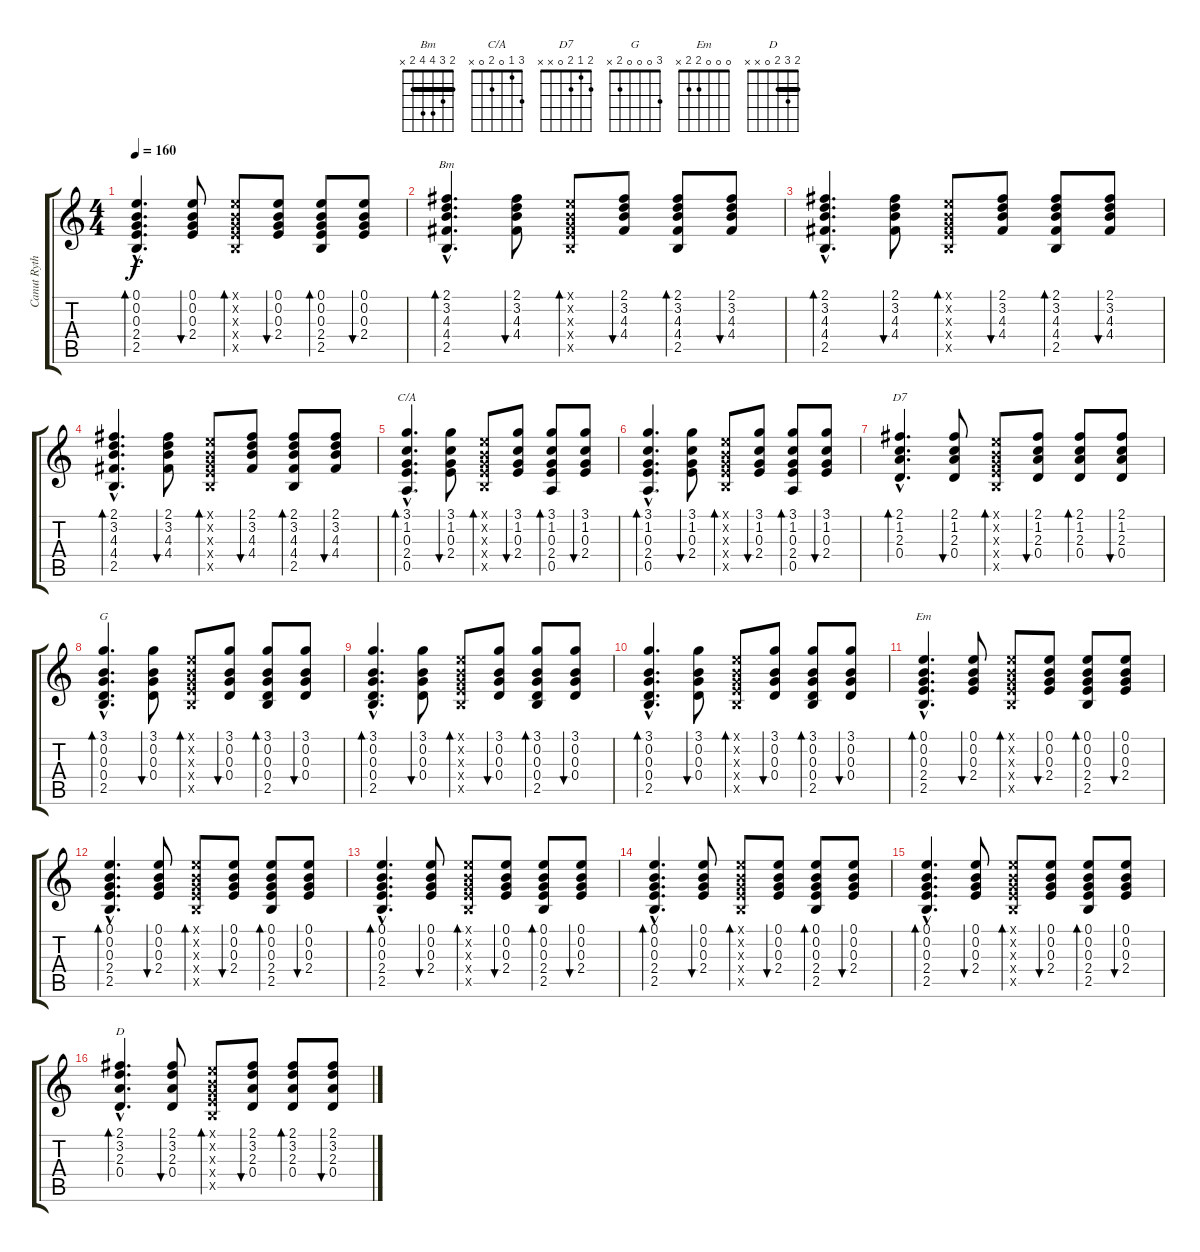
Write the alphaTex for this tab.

\track ("Canut Rythm" "Canut Ryth") {instrument acousticguitarnylon}
\staff {score tabs}
\tuning (E4 B3 G3 D3 A2 E2) {hide}
\chord ("Bm" 2 3 4 4 2 x) {barre 2}
\chord ("C/A" 3 1 0 2 0 x)
\chord ("D7" 2 1 2 0 x x)
\chord ("G" 3 0 0 0 2 x)
\chord ("Em" 0 0 0 2 2 x)
\chord ("D" 2 3 2 0 x x) {barre 2}
\ts (4 4)
\tempo 160
\clef g2
\ks c
(0.1{hac} 0.2{hac} 0.3{hac} 2.4{hac} 2.5{hac}).4{d bd 60 dy f} (0.1 0.2 0.3 2.4).8{bu 60} (0.1{x} 0.2{x} 0.3{x} 2.4{x} 2.5{x}).8{bd 60} (0.1 0.2 0.3 2.4).8{bu 60} (0.1 0.2 0.3 2.4 2.5).8{bd 60} (0.1 0.2 0.3 2.4).8{bu 60} |
(2.1{hac} 3.2{hac} 4.3{hac} 4.4{hac} 2.5{hac}).4{d bd 60 ch "Bm"} (2.1 3.2 4.3 4.4).8{bu 60} (0.1{x} 0.2{x} 0.3{x} 2.4{x} 2.5{x}).8{bd 60} (2.1 3.2 4.3 4.4).8{bu 60} (2.1 3.2 4.3 4.4 2.5).8{bd 60} (2.1 3.2 4.3 4.4).8{bu 60} |
(2.1{hac} 3.2{hac} 4.3{hac} 4.4{hac} 2.5{hac}).4{d bd 60} (2.1 3.2 4.3 4.4).8{bu 60} (0.1{x} 0.2{x} 0.3{x} 2.4{x} 2.5{x}).8{bd 60} (2.1 3.2 4.3 4.4).8{bu 60} (2.1 3.2 4.3 4.4 2.5).8{bd 60} (2.1 3.2 4.3 4.4).8{bu 60} |
(2.1{hac} 3.2{hac} 4.3{hac} 4.4{hac} 2.5{hac}).4{d bd 60} (2.1 3.2 4.3 4.4).8{bu 60} (0.1{x} 0.2{x} 0.3{x} 2.4{x} 2.5{x}).8{bd 60} (2.1 3.2 4.3 4.4).8{bu 60} (2.1 3.2 4.3 4.4 2.5).8{bd 60} (2.1 3.2 4.3 4.4).8{bu 60} |
(3.1{hac} 1.2{hac} 0.3{hac} 2.4{hac} 0.5{hac}).4{d bd 60 ch "C/A"} (3.1 1.2 0.3 2.4).8{bu 60} (0.1{x} 0.2{x} 0.3{x} 2.4{x} 2.5{x}).8{bd 60} (3.1 1.2 0.3 2.4).8{bu 60} (3.1 1.2 0.3 2.4 0.5).8{bd 60} (3.1 1.2 0.3 2.4).8{bu 60} |
(3.1{hac} 1.2{hac} 0.3{hac} 2.4{hac} 0.5{hac}).4{d bd 60} (3.1 1.2 0.3 2.4).8{bu 60} (0.1{x} 0.2{x} 0.3{x} 2.4{x} 2.5{x}).8{bd 60} (3.1 1.2 0.3 2.4).8{bu 60} (3.1 1.2 0.3 2.4 0.5).8{bd 60} (3.1 1.2 0.3 2.4).8{bu 60} |
(2.1{hac} 1.2{hac} 2.3{hac} 0.4{hac}).4{d bd 60 ch "D7"} (2.1 1.2 2.3 0.4).8{bu 60} (0.1{x} 0.2{x} 0.3{x} 2.4{x} 2.5{x}).8{bd 60} (2.1 1.2 2.3 0.4).8{bu 60} (2.1 1.2 2.3 0.4).8{bd 60} (2.1 1.2 2.3 0.4).8{bu 60} |
(3.1{hac} 0.2{hac} 0.3{hac} 0.4{hac} 2.5{hac}).4{d bd 60 ch "G"} (3.1 0.2 0.3 0.4).8{bu 60} (0.1{x} 0.2{x} 0.3{x} 2.4{x} 2.5{x}).8{bd 60} (3.1 0.2 0.3 0.4).8{bu 60} (3.1 0.2 0.3 0.4 2.5).8{bd 60} (3.1 0.2 0.3 0.4).8{bu 60} |
(3.1{hac} 0.2{hac} 0.3{hac} 0.4{hac} 2.5{hac}).4{d bd 60} (3.1 0.2 0.3 0.4).8{bu 60} (0.1{x} 0.2{x} 0.3{x} 2.4{x} 2.5{x}).8{bd 60} (3.1 0.2 0.3 0.4).8{bu 60} (3.1 0.2 0.3 0.4 2.5).8{bd 60} (3.1 0.2 0.3 0.4).8{bu 60} |
(3.1{hac} 0.2{hac} 0.3{hac} 0.4{hac} 2.5{hac}).4{d bd 60} (3.1 0.2 0.3 0.4).8{bu 60} (0.1{x} 0.2{x} 0.3{x} 2.4{x} 2.5{x}).8{bd 60} (3.1 0.2 0.3 0.4).8{bu 60} (3.1 0.2 0.3 0.4 2.5).8{bd 60} (3.1 0.2 0.3 0.4).8{bu 60} |
(0.1{hac} 0.2{hac} 0.3{hac} 2.4{hac} 2.5{hac}).4{d bd 60 ch "Em"} (0.1 0.2 0.3 2.4).8{bu 60} (0.1{x} 0.2{x} 0.3{x} 2.4{x} 2.5{x}).8{bd 60} (0.1 0.2 0.3 2.4).8{bu 60} (0.1 0.2 0.3 2.4 2.5).8{bd 60} (0.1 0.2 0.3 2.4).8{bu 60} |
(0.1{hac} 0.2{hac} 0.3{hac} 2.4{hac} 2.5{hac}).4{d bd 60} (0.1 0.2 0.3 2.4).8{bu 60} (0.1{x} 0.2{x} 0.3{x} 2.4{x} 2.5{x}).8{bd 60} (0.1 0.2 0.3 2.4).8{bu 60} (0.1 0.2 0.3 2.4 2.5).8{bd 60} (0.1 0.2 0.3 2.4).8{bu 60} |
(0.1{hac} 0.2{hac} 0.3{hac} 2.4{hac} 2.5{hac}).4{d bd 60} (0.1 0.2 0.3 2.4).8{bu 60} (0.1{x} 0.2{x} 0.3{x} 2.4{x} 2.5{x}).8{bd 60} (0.1 0.2 0.3 2.4).8{bu 60} (0.1 0.2 0.3 2.4 2.5).8{bd 60} (0.1 0.2 0.3 2.4).8{bu 60} |
(0.1{hac} 0.2{hac} 0.3{hac} 2.4{hac} 2.5{hac}).4{d bd 60} (0.1 0.2 0.3 2.4).8{bu 60} (0.1{x} 0.2{x} 0.3{x} 2.4{x} 2.5{x}).8{bd 60} (0.1 0.2 0.3 2.4).8{bu 60} (0.1 0.2 0.3 2.4 2.5).8{bd 60} (0.1 0.2 0.3 2.4).8{bu 60} |
(0.1{hac} 0.2{hac} 0.3{hac} 2.4{hac} 2.5{hac}).4{d bd 60} (0.1 0.2 0.3 2.4).8{bu 60} (0.1{x} 0.2{x} 0.3{x} 2.4{x} 2.5{x}).8{bd 60} (0.1 0.2 0.3 2.4).8{bu 60} (0.1 0.2 0.3 2.4 2.5).8{bd 60} (0.1 0.2 0.3 2.4).8{bu 60} |
(2.1{hac} 3.2{hac} 2.3{hac} 0.4{hac}).4{d bd 60 ch "D"} (2.1 3.2 2.3 0.4).8{bu 60} (0.1{x} 0.2{x} 0.3{x} 2.4{x} 2.5{x}).8{bd 60} (2.1 3.2 2.3 0.4).8{bu 60} (2.1 3.2 2.3 0.4).8{bd 60} (2.1 3.2 2.3 0.4).8{bu 60}
